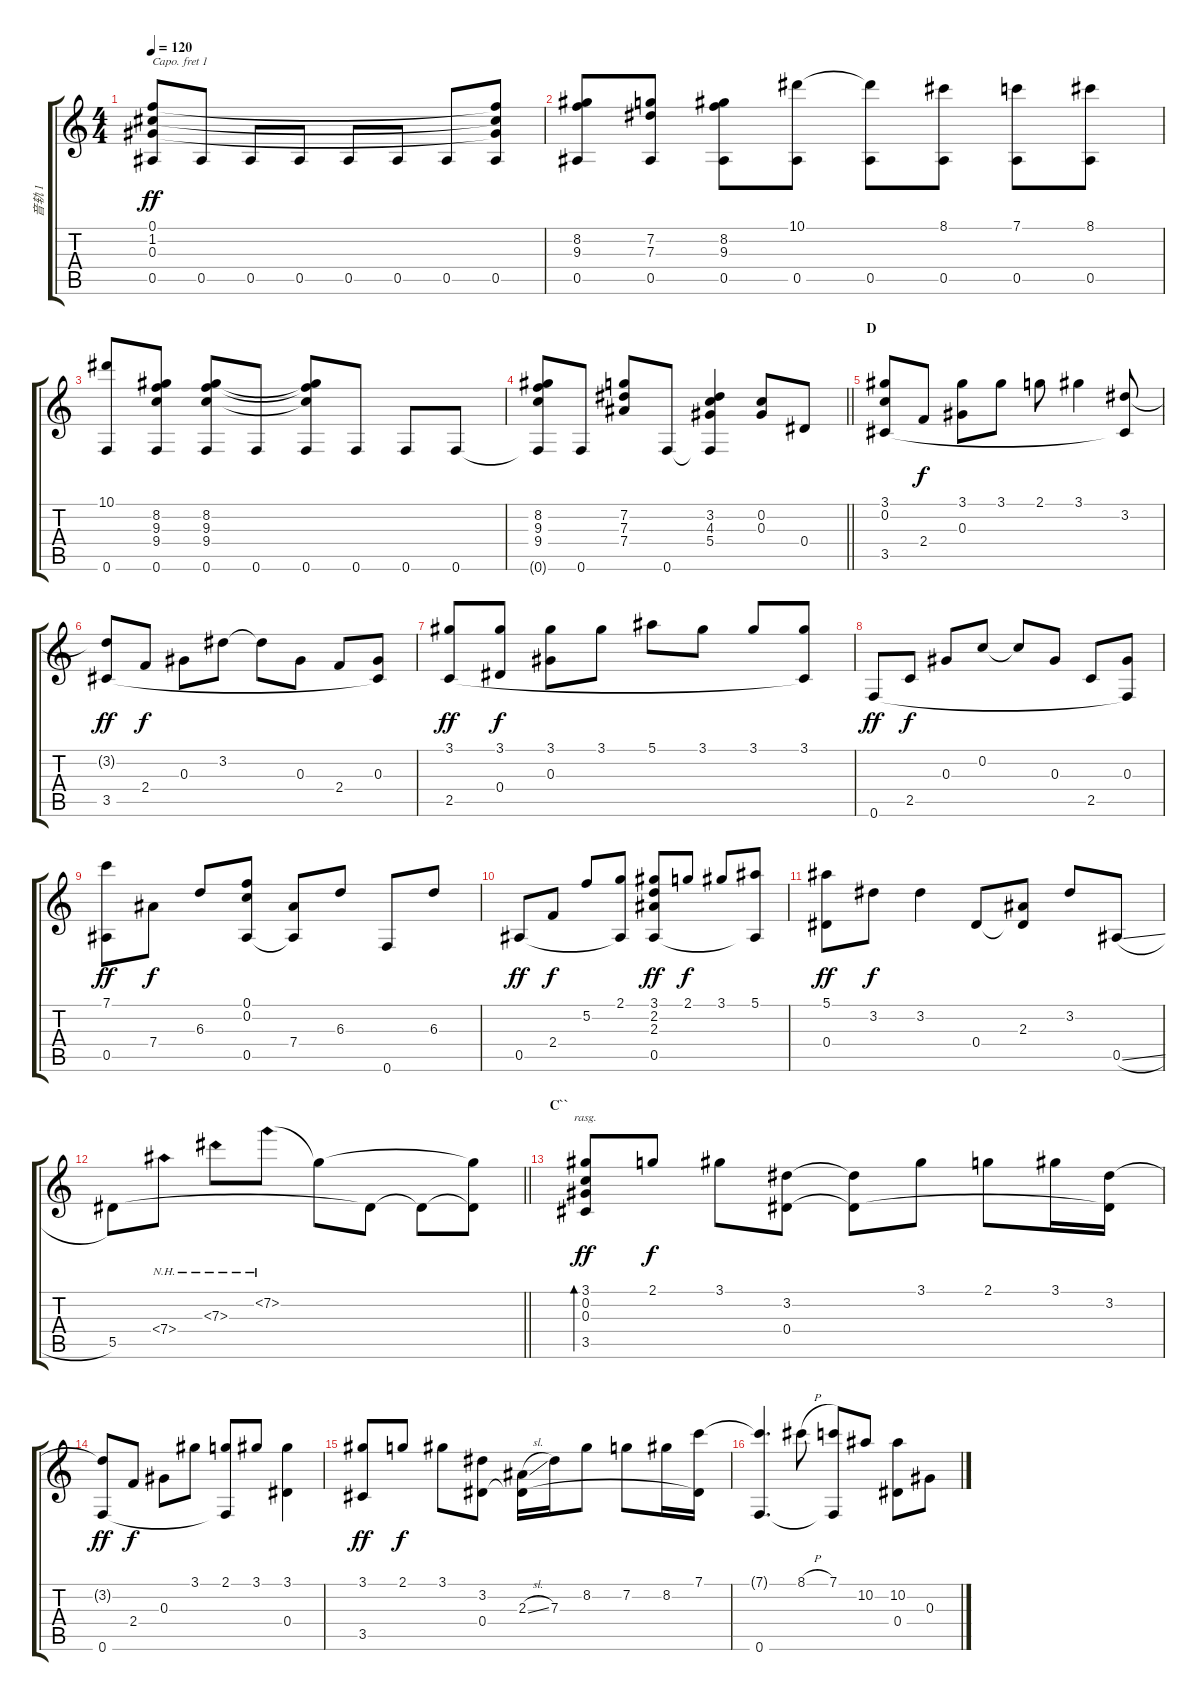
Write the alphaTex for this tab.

\track ("音轨 1" "音轨 1") {instrument acousticguitarsteel}
\staff {score tabs}
\capo 1
\tuning (E4 B3 G3 D3 A2 E2) {hide}
\ts (4 4)
\tempo 120
\clef g2
\ks c
(0.1 1.2 0.3 0.5).8{dy ff} 0.5.8 0.5.8 0.5.8 0.5.8 0.5.8 0.5.8 (0.1{t} 1.2{t} 0.3{t} 0.5).8 |
(8.2 9.3 0.5).8 (7.2 7.3 0.5).8 (8.2 9.3 0.5).8 (10.1 0.5).8 (10.1{t} 0.5).8 (8.1 0.5).8 (7.1 0.5).8 (8.1 0.5).8 |
(10.1 0.6).8 (8.2 9.3 9.4 0.6).8 (8.2 9.3 9.4 0.6).8 0.6.8 (8.2{t} 9.3{t} 9.4{t} 0.6).8 0.6.8 0.6.8 0.6.8 |
\barLineRight lightlight
(8.2 9.3 9.4 0.6{t}).8 0.6.8 (7.2 7.3 7.4).8 0.6.8 (3.2 4.3 5.4 0.6{t}).4 (0.2 0.3).8 0.4.8 |
\section ("" "D")
(3.1 0.2 3.5).8 2.4.8{dy f} (3.1 0.3).8 3.1.8 2.1.8 3.1.4 (3.2 3.5{t}).8 |
(3.2{t} 3.5).8{dy ff} 2.4.8{dy f} 0.3.8 3.2.8 3.2{t}.8 0.3.8 2.4.8 (0.3 3.5{t}).8 |
(3.1 2.5).8{dy ff} (3.1 0.4).8{dy f} (3.1 0.3).8 3.1.8 5.1.8 3.1.8 3.1.8 (3.1 2.5{t}).8 |
0.6.8{dy ff} 2.5.8{dy f} 0.3.8 0.2.8 0.2{t}.8 0.3.8 2.5.8 (0.3 0.6{t}).8 |
(7.1 0.5).8{dy ff} 7.4.8{dy f} 6.3.8 (0.1 0.2 0.5).8 (7.4 0.5{t}).8 6.3.8 0.6.8 6.3.8 |
0.5.8{dy ff} 2.4.8{dy f} 5.2.8 (2.1 0.5{t}).8 (3.1 2.2 2.3 0.5).8{dy ff} 2.1.8{dy f} 3.1.8 (5.1 0.5{t}).8 |
(5.1 0.4).8{dy ff} 3.2.8{dy f} 3.2.4 0.4.8 (2.3 0.4{t}).8 3.2.8 0.5{sl}.8 |
\barLineRight lightlight
5.5.8 7.4{nh}.8 7.3{nh}.8 7.2{nh}.8 7.2{t}.8 5.5{t}.8 5.5{t}.8 (7.2{t} 5.5{t}).8 |
\section ("" "C``")
(3.1 0.2 0.3 3.5).8{bd 240 rasg ii dy ff} 2.1.8{dy f} 3.1.8 (3.2 0.4).8 (3.2{t} 0.4{t}).8 3.1.8 2.1.8 3.1.16 (3.2 0.4{t}).16 |
(3.2{t} 0.6).8{dy ff} 2.4.8{dy f} 0.3.8 3.1.8 (2.1 0.6{t}).8 3.1.8 (3.1 0.4).4 |
(3.1 3.5).8{dy ff} 2.1.8{dy f} 3.1.8 (3.2 0.4).8 (2.3{sl} 0.4{t}).16 7.3.16 8.2.8 7.2.8 8.2.16 (7.1 0.4{t}).16 |
(7.1{t} 0.6).4{d} 8.1{h}.8 (7.1 0.6{t}).8 10.2.8 (10.2 0.4).8 0.3.8
